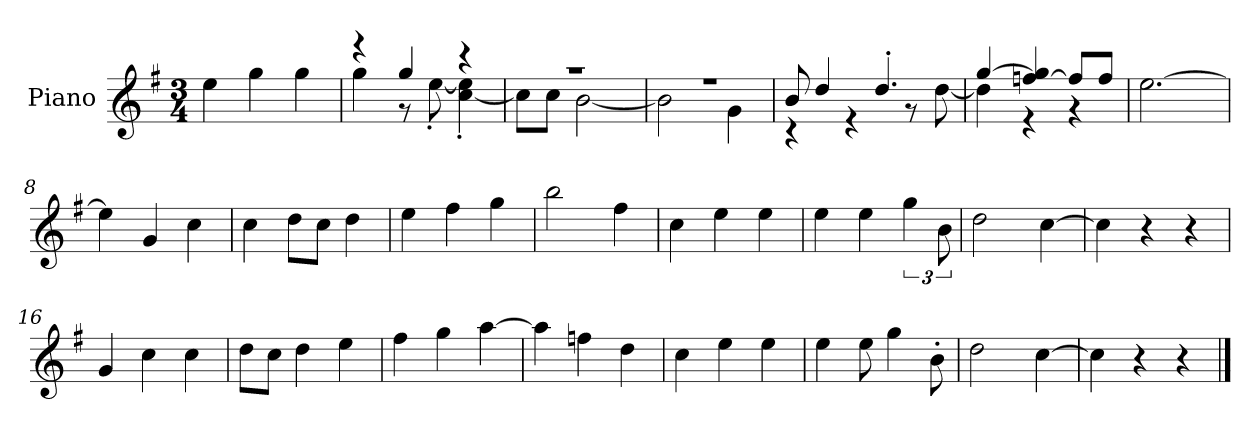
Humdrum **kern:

**kern
*part1
*staff1
*I"Piano
*I'P-no
*clefG2
*k[f#]
*M3/4
*MM177
=1
4ee\
4gg\
4gg\
=2
*^
4r	4gg\
4gg/	8r
.	[8ee'\
4r	[4cc\' 4ee\]'
=3	=3
2.r	8cc\L]
.	8cc\J
.	[2b\
=4	=4
2.r	2b\]
.	4g\
=5	=5
8b/	4r
4dd/	.
.	4r
4.dd'/	.
.	8r
.	[8dd\
=6	=6
[4gg/	4dd\]
[4ffn/ 4gg/]	4r
8ff/L]	4r
8ff/J	.
*v	*v
=7
[2.ee\
=8
4ee\]
4g/
4cc\
=9
4cc\
8dd\L
8cc\J
4dd\
!!LO:LB:g=z
=10
4ee\
4ff#\
4gg\
=11
2bb\
4ff#\
=12
4cc\
4ee\
4ee\
=13
4ee\
4ee\
6gg\
12b\
=14
2dd\
[4cc\
=15
4cc\]
4r
4r
=16
4g/
4cc\
4cc\
=17
8dd\L
8cc\J
4dd\
4ee\
=18
4ff#\
4gg\
[4aa\
=19
4aa\]
4ffn\
4dd\
=20
4cc\
4ee\
4ee\
!!LO:LB:g=z
=21
4ee\
8ee\
4gg\
8b'\
=22
2dd\
[4cc\
=23
4cc\]
4r
4r
==
*-
